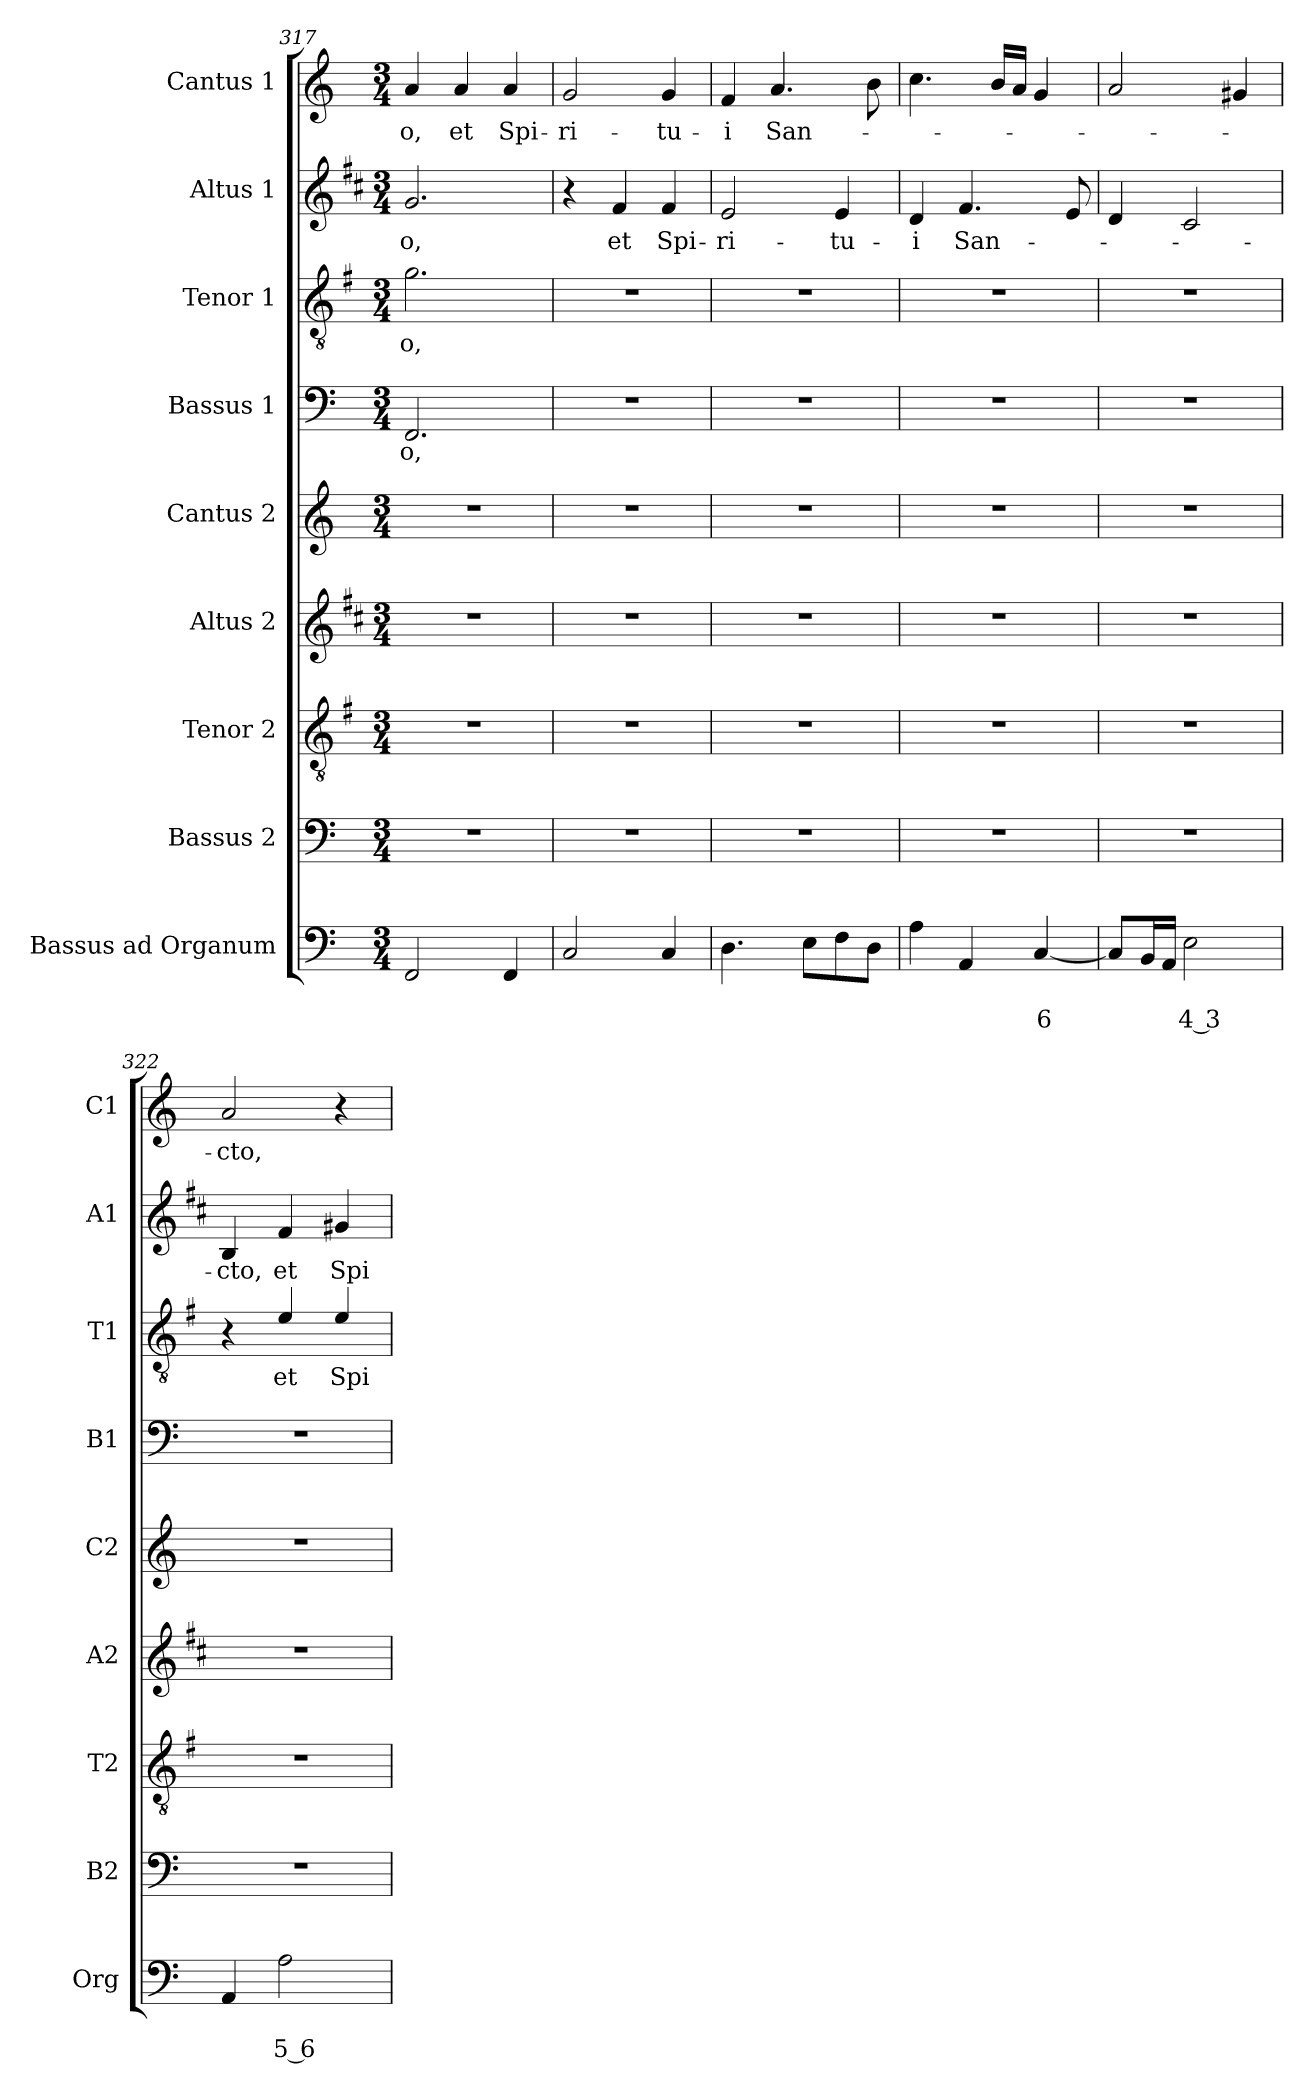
**kern	**text	**text	**kern	**kern	**kern	**kern	**kern	**text	**kern	**text	**kern	**text	**kern	**text
*part9	*part9	*part9	*part8	*part7	*part6	*part5	*part4	*part4	*part3	*part3	*part2	*part2	*part1	*part1
*staff9	*staff9	*staff9	*staff8	*staff7	*staff6	*staff5	*staff4	*staff4	*staff3	*staff3	*staff2	*staff2	*staff1	*staff1
*I"Bassus ad Organum	*	*	*I"Bassus 2	*I"Tenor 2	*I"Altus 2	*I"Cantus 2	*I"Bassus 1	*	*I"Tenor 1	*	*I"Altus 1	*	*I"Cantus 1	*
*I'Org	*	*	*I'B2	*I'T2	*I'A2	*I'C2	*I'B1	*	*I'T1	*	*I'A1	*	*I'C1	*
*clefF4	*	*	*clefF4	*clefGv2	*clefG2	*clefG2	*clefF4	*	*clefGv2	*	*clefG2	*	*clefG2	*
*	*	*	*	*ITrd4c7	*ITrd1c2	*	*	*	*ITrd4c7	*	*ITrd1c2	*	*	*
*k[]	*	*	*k[]	*k[]	*k[]	*k[]	*k[]	*	*k[]	*	*k[]	*	*k[]	*
*C:	*	*	*C:	*C:	*C:	*C:	*C:	*	*C:	*	*C:	*	*C:	*
*M3/4	*	*	*M3/4	*M3/4	*M3/4	*M3/4	*M3/4	*	*M3/4	*	*M3/4	*	*M3/4	*
=317	=317	=317	=317	=317	=317	=317	=317	=317	=317	=317	=317	=317	=317	=317
!	!	!	!	!	!	!	!	!LO:LY:b	!	!LO:LY:b	!	!LO:LY:b	!	!LO:LY:b
2FF/	.	.	2.r	2.r	2.r	2.r	2.FF/	-o,	2.c\	-o,	2.f/	-o,	4a/	-o,
!	!	!	!	!	!	!	!	!	!	!	!	!	!	!LO:LY:b
.	.	.	.	.	.	.	.	.	.	.	.	.	4a/	et
!	!	!	!	!	!	!	!	!	!	!	!	!	!	!LO:LY:b
4FF/	.	.	.	.	.	.	.	.	.	.	.	.	4a/	Spi-
=318	=318	=318	=318	=318	=318	=318	=318	=318	=318	=318	=318	=318	=318	=318
!	!	!	!	!	!	!	!	!	!	!	!	!	!	!LO:LY:b
2C/	.	.	2.r	2.r	2.r	2.r	2.r	.	2.r	.	4r	.	2g/	-ri-
!	!	!	!	!	!	!	!	!	!	!	!	!LO:LY:b	!	!
.	.	.	.	.	.	.	.	.	.	.	4e/	et	.	.
!	!	!	!	!	!	!	!	!	!	!	!	!LO:LY:b	!	!LO:LY:b
4C/	.	.	.	.	.	.	.	.	.	.	4e/	Spi-	4g/	-tu-
=319	=319	=319	=319	=319	=319	=319	=319	=319	=319	=319	=319	=319	=319	=319
!	!	!	!	!	!	!	!	!	!	!	!	!LO:LY:b	!	!LO:LY:b
4.D\	.	.	2.r	2.r	2.r	2.r	2.r	.	2.r	.	2d/	-ri-	4f/	-i
!	!	!	!	!	!	!	!	!	!	!	!	!	!	!LO:LY:b
.	.	.	.	.	.	.	.	.	.	.	.	.	4.a/	San-
8E\L	.	.	.	.	.	.	.	.	.	.	.	.	.	.
!	!	!	!	!	!	!	!	!	!	!	!	!LO:LY:b	!	!
8F\	.	.	.	.	.	.	.	.	.	.	4d/	-tu-	.	.
8D\J	.	.	.	.	.	.	.	.	.	.	.	.	8b\	.
!!LO:LB:g=z
=320	=320	=320	=320	=320	=320	=320	=320	=320	=320	=320	=320	=320	=320	=320
!	!	!	!	!	!	!	!	!	!	!	!	!LO:LY:b	!	!
4A\	.	.	2.r	2.r	2.r	2.r	2.r	.	2.r	.	4c/	-i	4.cc\	.
!	!	!	!	!	!	!	!	!	!	!	!	!LO:LY:b	!	!
4AA/	.	.	.	.	.	.	.	.	.	.	4.e/	San-	.	.
.	.	.	.	.	.	.	.	.	.	.	.	.	16b/LL	.
.	.	.	.	.	.	.	.	.	.	.	.	.	16a/JJ	.
!	!	!LO:LY:b	!	!	!	!	!	!	!	!	!	!	!	!
[4C/	.	6	.	.	.	.	.	.	.	.	.	.	4g/	.
.	.	.	.	.	.	.	.	.	.	.	8d/	.	.	.
=321	=321	=321	=321	=321	=321	=321	=321	=321	=321	=321	=321	=321	=321	=321
8C/L]	.	.	2.r	2.r	2.r	2.r	2.r	.	2.r	.	4c/	.	2a/	.
16BB/L	.	.	.	.	.	.	.	.	.	.	.	.	.	.
16AA/JJ	.	.	.	.	.	.	.	.	.	.	.	.	.	.
!	!	!LO:LY:b	!	!	!	!	!	!	!	!	!	!	!	!
2E\	.	4 3	.	.	.	.	.	.	.	.	2B/	.	.	.
.	.	.	.	.	.	.	.	.	.	.	.	.	4g#X/	.
=322	=322	=322	=322	=322	=322	=322	=322	=322	=322	=322	=322	=322	=322	=322
!	!	!	!	!	!	!	!	!	!	!	!	!LO:LY:b	!	!LO:LY:b
4AA/	.	.	2.r	2.r	2.r	2.r	2.r	.	4r	.	4A/	-cto,	2a/	-cto,
!	!	!LO:LY:b	!	!	!	!	!	!	!	!LO:LY:b	!	!LO:LY:b	!	!
2A\	.	5 6	.	.	.	.	.	.	4A/	et	4e/	et	.	.
!	!	!	!	!	!	!	!	!	!	!LO:LY:b	!	!LO:LY:b	!	!
.	.	.	.	.	.	.	.	.	4A/	Spi-	4f#X/	Spi-	4r	.
=	=	=	=	=	=	=	=	=	=	=	=	=	=	=
*-	*-	*-	*-	*-	*-	*-	*-	*-	*-	*-	*-	*-	*-	*-
